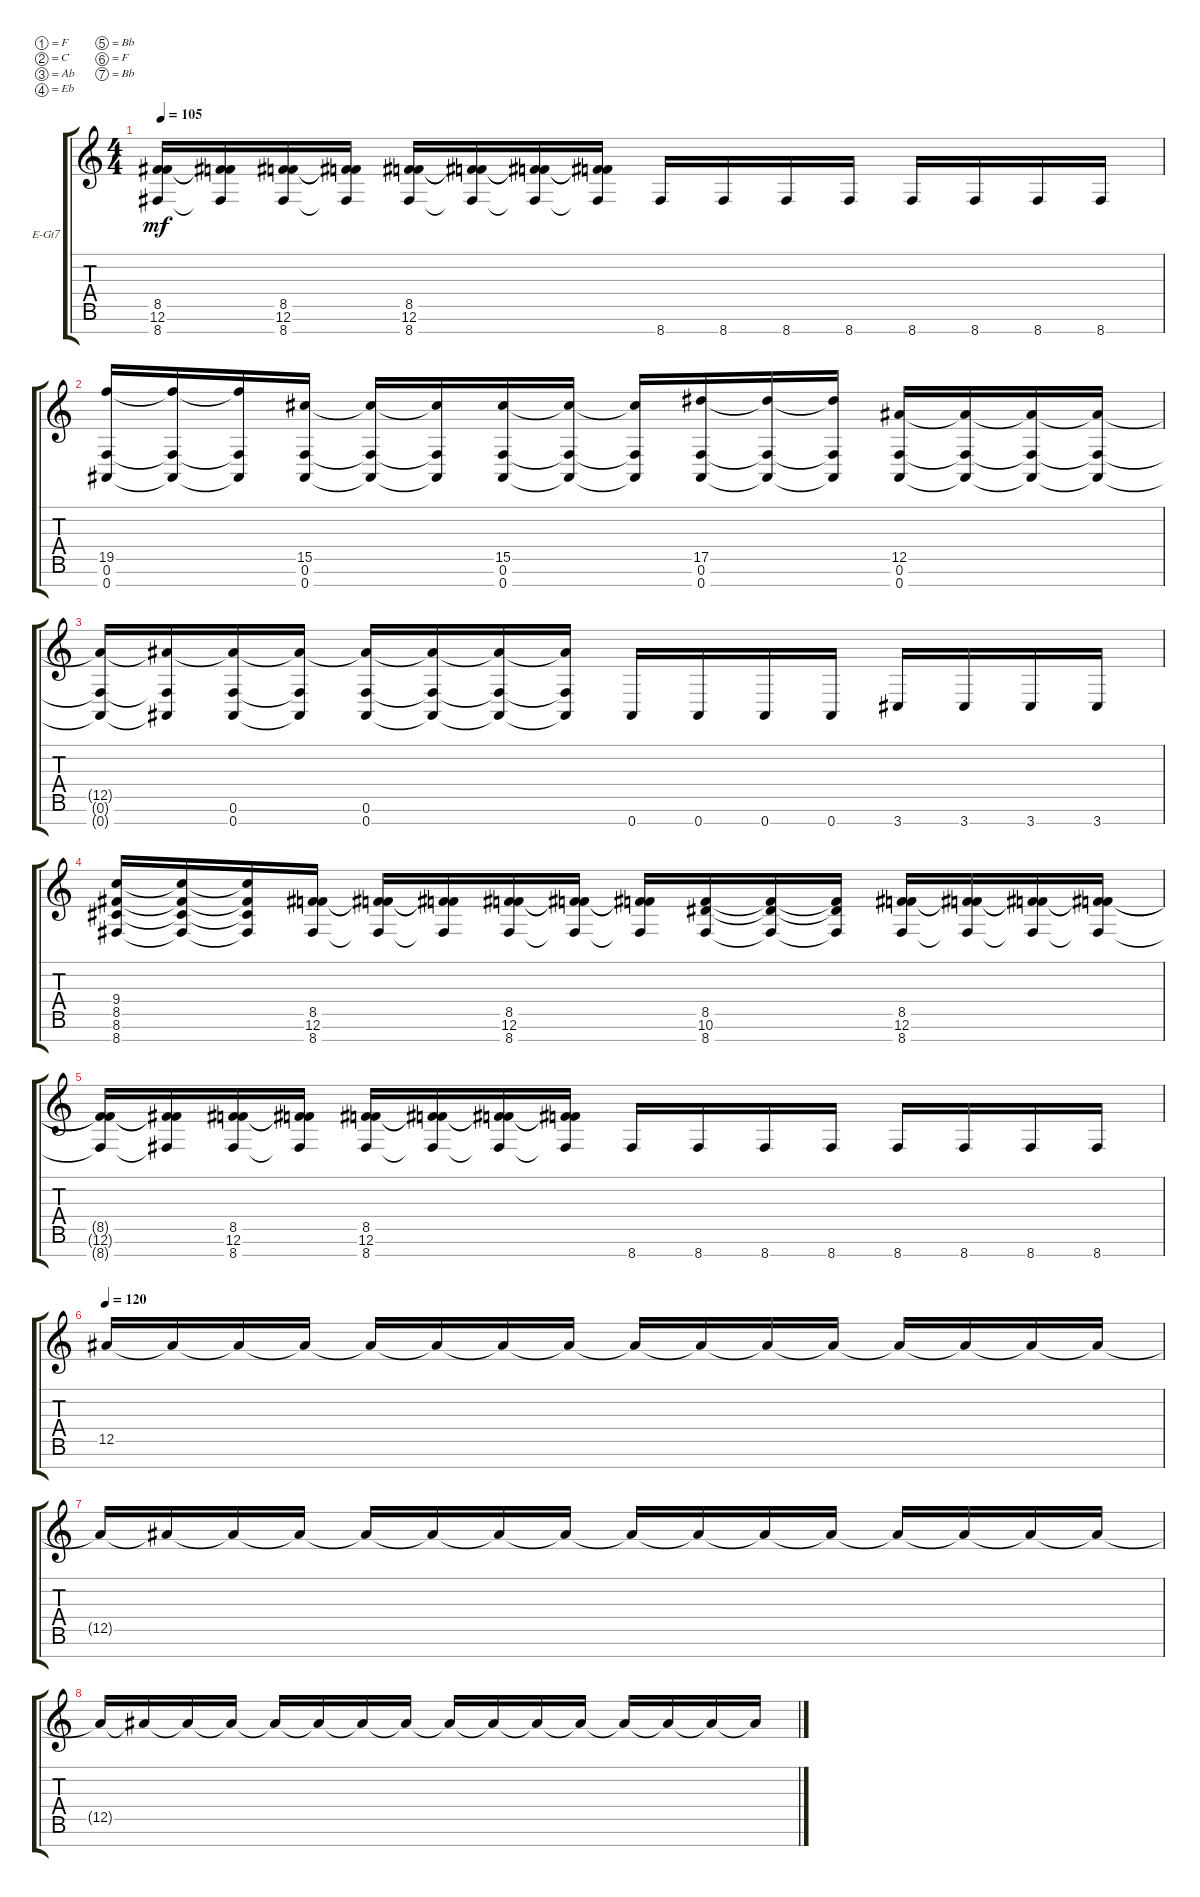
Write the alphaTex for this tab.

\defaultSystemsLayout 4
\bracketExtendMode groupsimilarinstruments
\firstSystemTrackNameOrientation horizontal
\otherSystemsTrackNameOrientation horizontal
\track ("Rhythm" "E-Gt7") {instrument distortionguitar}
\staff {score tabs}
\tuning (F4 C4 Ab3 Eb3 Bb2 F2 Bb1)
\ts (4 4)
\tempo 105
\clef g2
\ks c
(12.6{t} 8.5{t} 8.7{t}).16{dy mf} (12.6{t} 8.5{t} 8.7{t}).16 (12.6 8.5 8.7).16 (12.6{t} 8.5{t} 8.7{t}).16 (12.6 8.5 8.7).16 (12.6{t} 8.5{t} 8.7{t}).16 (12.6{t} 8.5{t} 8.7{t}).16 (12.6{t} 8.5{t} 8.7{t}).16 8.7.16 8.7.16 8.7.16 8.7.16 8.7.16 8.7.16 8.7.16 8.7.16 |
(0.7 0.6 19.5).16 (0.6{t} 0.7{t} 19.5{t}).16 (0.6{t} 0.7{t} 19.5{t}).16 (0.6 0.7 15.5).16 (0.7{t} 0.6{t} 15.5{t}).16 (0.6{t} 0.7{t} 15.5{t}).16 (0.7 0.6 15.5).16 (0.6{t} 0.7{t} 15.5{t}).16 (0.7{t} 0.6{t} 15.5{t}).16 (0.6 0.7 17.5).16 (0.7{t} 0.6{t} 17.5{t}).16 (0.6{t} 0.7{t} 17.5{t}).16 (0.6 0.7 12.5).16 (0.7{t} 0.6{t} 12.5{t}).16 (0.6{t} 0.7{t} 12.5{t}).16 (0.7{t} 0.6{t} 12.5{t}).16 |
(0.6{t} 0.7{t} 12.5{t}).16 (0.7{t} 0.6{t} 12.5{t}).16 (0.6 0.7 12.5{t}).16 (0.7{t} 0.6{t} 12.5{t}).16 (0.6 0.7 12.5{t}).16 (0.7{t} 0.6{t} 12.5{t}).16 (0.7{t} 0.6{t} 12.5{t}).16 (0.6{t} 0.7{t} 12.5{t}).16 0.7.16 0.7.16 0.7.16 0.7.16 3.7.16 3.7.16 3.7.16 3.7.16 |
(8.6 8.5 9.4 8.7).16 (8.6{t} 9.4{t} 8.5{t} 8.7{t}).16 (8.6{t} 9.4{t} 8.5{t} 8.7{t}).16 (12.6 8.5 8.7).16 (12.6{t} 8.5{t} 8.7{t}).16 (12.6{t} 8.5{t} 8.7{t}).16 (12.6 8.5 8.7).16 (12.6{t} 8.5{t} 8.7{t}).16 (12.6{t} 8.5{t} 8.7{t}).16 (10.6 8.5 8.7).16 (10.6{t} 8.5{t} 8.7{t}).16 (10.6{t} 8.5{t} 8.7{t}).16 (12.6 8.5 8.7).16 (12.6{t} 8.5{t} 8.7{t}).16 (12.6{t} 8.5{t} 8.7{t}).16 (12.6{t} 8.5{t} 8.7{t}).16 |
(12.6{t} 8.5{t} 8.7{t}).16 (12.6{t} 8.5{t} 8.7{t}).16 (12.6 8.5 8.7).16 (12.6{t} 8.5{t} 8.7{t}).16 (12.6 8.5 8.7).16 (12.6{t} 8.5{t} 8.7{t}).16 (12.6{t} 8.5{t} 8.7{t}).16 (12.6{t} 8.5{t} 8.7{t}).16 8.7.16 8.7.16 8.7.16 8.7.16 8.7.16 8.7.16 8.7.16 8.7.16 |
\tempo 120
12.5.16 12.5{t}.16 12.5{t}.16 12.5{t}.16 12.5{t}.16 12.5{t}.16 12.5{t}.16 12.5{t}.16 12.5{t}.16 12.5{t}.16 12.5{t}.16 12.5{t}.16 12.5{t}.16 12.5{t}.16 12.5{t}.16 12.5{t}.16 |
12.5{t}.16 12.5{t}.16 12.5{t}.16 12.5{t}.16 12.5{t}.16 12.5{t}.16 12.5{t}.16 12.5{t}.16 12.5{t}.16 12.5{t}.16 12.5{t}.16 12.5{t}.16 12.5{t}.16 12.5{t}.16 12.5{t}.16 12.5{t}.16 |
12.5{t}.16 12.5{t}.16 12.5{t}.16 12.5{t}.16 12.5{t}.16 12.5{t}.16 12.5{t}.16 12.5{t}.16 12.5{t}.16 12.5{t}.16 12.5{t}.16 12.5{t}.16 12.5{t}.16 12.5{t}.16 12.5{t}.16 12.5{t}.16
